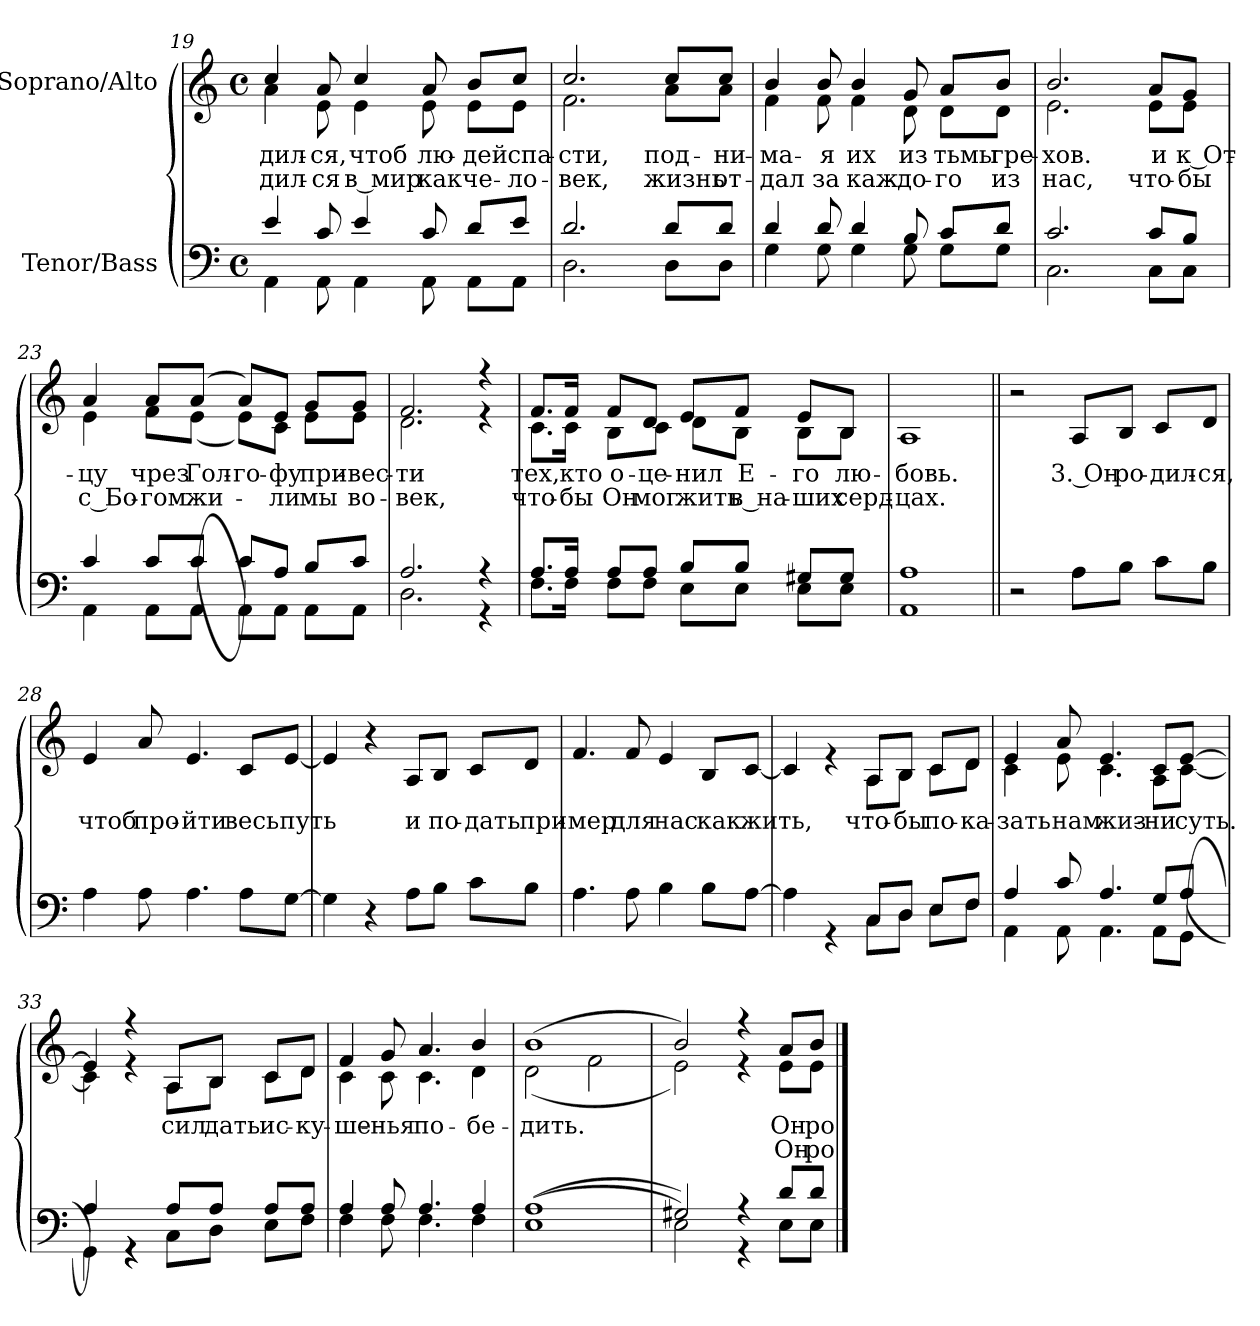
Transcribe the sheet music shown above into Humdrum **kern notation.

**kern	**kern	**text	**text
*part2	*part1	*part1	*part1
*staff2	*staff1	*staff1	*staff1
*I"Tenor/Bass	*I"Soprano/Alto	*	*
!!LO:PB:g=z
*clefF4	*clefG2	*	*
*k[]	*k[]	*	*
*M4/4	*M4/4	*	*
*met(c)	*met(c)	*	*
=19	=19	=19	=19
*^	*	*	*
!	!	!	!LO:LY:b	!LO:LY:b
*	*	*^	*	*
4AA\	4e/	4cc/	4a\	-дил-	-дил-
!	!	!	!	!LO:LY:b	!LO:LY:b
8AA\	8c/	8a/	8e\	-ся,	-ся
!	!	!	!	!LO:LY:b	!LO:LY:b
4AA\	4e/	4cc/	4e\	чтоб	в мир
!	!	!	!	!LO:LY:b	!LO:LY:b
8AA\	8c/	8a/	8e\	лю-	как
!	!	!	!	!LO:LY:b	!LO:LY:b
8AA\L	8d/L	8b/L	8e\L	-дей	че-
!	!	!	!	!LO:LY:b	!LO:LY:b
8AA\J	8e/J	8cc/J	8e\J	спа-	-ло-
=20	=20	=20	=20	=20	=20
!	!	!	!	!LO:LY:b	!LO:LY:b
2.D\	2.d/	2.cc/	2.f\	-сти,	-век,
!	!	!	!	!LO:LY:b	!LO:LY:b
8D\L	8d/L	8cc/L	8a\L	под-	жизнь
!	!	!	!	!LO:LY:b	!LO:LY:b
8D\J	8d/J	8cc/J	8a\J	-ни-	от-
=21	=21	=21	=21	=21	=21
!	!	!	!	!LO:LY:b	!LO:LY:b
4G\	4d/	4b/	4f\	-ма-	-дал
!	!	!	!	!LO:LY:b	!LO:LY:b
8G\	8d/	8b/	8f\	-я	за
!	!	!	!	!LO:LY:b	!LO:LY:b
4G\	4d/	4b/	4f\	их	каж-
!	!	!	!	!LO:LY:b	!LO:LY:b
8G\	8B/	8g/	8d\	из	-до-
!	!	!	!	!LO:LY:b	!LO:LY:b
8G\L	8c/L	8a/L	8d\L	тьмы	-го
!	!	!	!	!LO:LY:b	!LO:LY:b
8G\J	8d/J	8b/J	8d\J	гре-	из
=22	=22	=22	=22	=22	=22
!	!	!	!	!LO:LY:b	!LO:LY:b
2.C\	2.c/	2.b/	2.e\	-хов.	нас,
!	!	!	!	!LO:LY:b	!LO:LY:b
8C\L	8c/L	8a/L	8e\L	и	что-
!	!	!	!	!LO:LY:b	!LO:LY:b
8C\J	8B/J	8g/J	8e\J	к От-	-бы
!!LO:LB:g=z	!!
=23	=23	=23	=23	=23	=23
!	!	!	!	!LO:LY:b	!LO:LY:b
4AA\	4c/	4a/	4e\	-цу	с Бо-
!	!	!	!	!LO:LY:b	!LO:LY:b
8AA\L	8c/L	8a/L	8f\L	чрез	-гом
!	!	!	!	!LO:LY:b	!LO:LY:b
(<8AA\J	(>8c/J	(>8a/J	(<8e\J	Гол-	жи-
!	!	!	!	!LO:LY:b	!
8AA\L)	8c/L)	8a/L)	8e\L)	-го-	.
!	!	!	!	!LO:LY:b	!LO:LY:b
8AA\J	8A/J	8e/J	8c\J	-фу	-ли
!	!	!	!	!LO:LY:b	!LO:LY:b
8AA\L	8B/L	8g/L	8e\L	при-	мы
!	!	!	!	!LO:LY:b	!LO:LY:b
8AA\J	8c/J	8g/J	8e\J	-вес-	во-
=24	=24	=24	=24	=24	=24
!	!	!	!	!LO:LY:b	!LO:LY:b
2.D\	2.A/	2.f/	2.d\	-ти	-век,
4r	4r	4re	4rff	.	.
=25	=25	=25	=25	=25	=25
!	!	!	!	!LO:LY:b	!LO:LY:b
8.F\L	8.A/L	8.f/L	8.c\L	тех,	что-
!	!	!	!	!LO:LY:b	!LO:LY:b
16F\Jk	16A/Jk	16f/Jk	16c\Jk	кто	-бы
!	!	!	!	!LO:LY:b	!LO:LY:b
8F\L	8A/L	8f/L	8B\L	о-	Он
!	!	!	!	!LO:LY:b	!LO:LY:b
8F\J	8A/J	8d/J	8c\J	-це-	мог
!	!	!	!	!LO:LY:b	!LO:LY:b
8E\L	8B/L	8e/L	8d\L	-нил	жить
!	!	!	!	!LO:LY:b	!LO:LY:b
8E\J	8B/J	8f/J	8B\J	Е-	в на-
!	!	!	!	!LO:LY:b	!LO:LY:b
8E\L	8G#X/L	8e/L	8B\L	-го	-ших
!	!	!	!	!LO:LY:b	!LO:LY:b
8E\J	8G#/J	8B/J	8B\J	лю-	серд-
=26	=26	=26	=26	=26	=26
!	!	!	!	!LO:LY:b	!LO:LY:b
*	*	*v	*v	*	*
1AA	1A	1A	-бовь.	-цах.
*v	*v	*	*	*
=27||	=27||	=27||	=27||
2r	2r	.	.
!	!	!LO:LY:b	!
8A\L	8A/L	3. Он	.
!	!	!LO:LY:b	!
8B\J	8B/J	ро-	.
!	!	!LO:LY:b	!
8c\L	8c/L	-дил-	.
!	!	!LO:LY:b	!
8B\J	8d/J	-ся,	.
!!LO:LB:g=z
=28	=28	=28	=28
!	!	!LO:LY:b	!
4A\	4e/	чтоб	.
!	!	!LO:LY:b	!
8A\	8a/	про-	.
!	!	!LO:LY:b	!
4.A\	4.e/	-йти	.
!	!	!LO:LY:b	!
8A\L	8c/L	весь	.
!	!	!LO:LY:b	!
[8G\J	[8e/J	путь	.
=29	=29	=29	=29
4G\]	4e/]	.	.
4r	4r	.	.
!	!	!LO:LY:b	!
8A\L	8A/L	и	.
!	!	!LO:LY:b	!
8B\J	8B/J	по-	.
!	!	!LO:LY:b	!
8c\L	8c/L	-дать	.
!	!	!LO:LY:b	!
8B\J	8d/J	при-	.
=30	=30	=30	=30
!	!	!LO:LY:b	!
4.A\	4.f/	-мер	.
!	!	!LO:LY:b	!
8A\	8f/	для	.
!	!	!LO:LY:b	!
4B\	4e/	нас	.
!	!	!LO:LY:b	!
8B\L	8B/L	как	.
!	!	!LO:LY:b	!
[8A\J	[8c/J	жить,	.
=31	=31	=31	=31
*^	*^	*	*
4A\]	2ryy	4c/]	2ryy	.	.
4rGG	.	4re	.	.	.
!	!	!	!	!LO:LY:b	!
8C\L	8C/L	8A/L	8A\L	что-	.
!	!	!	!	!LO:LY:b	!
8D\J	8D/J	8B/J	8B\J	-бы	.
!	!	!	!	!LO:LY:b	!
8E\L	8E/L	8c/L	8c\L	по-	.
!	!	!	!	!LO:LY:b	!
8F\J	8F/J	8d/J	8d\J	-ка-	.
=32	=32	=32	=32	=32	=32
!	!	!	!	!LO:LY:b	!
4AA\	4A/	4e/	4c\	-зать	.
!	!	!	!	!LO:LY:b	!
8AA\	8c/	8a/	8e\	нам	.
!	!	!	!	!LO:LY:b	!
4.AA\	4.A/	4.e/	4.c\	жиз-	.
!	!	!	!	!LO:LY:b	!
8AA\L	8G/L	8c/L	8A\L	-ни	.
!	!	!	!	!LO:LY:b	!
(<8GG\J	(>8A/J	[8e/J	[8c\J	суть.	.
!!LO:LB:g=z	!!
=33	=33	=33	=33	=33	=33
4GG\)	4A/)	4e/]	4c\]	.	.
4rGG	4rGG	4re	4rff	.	.
!	!	!	!	!LO:LY:b	!
8C\L	8A/L	8A/L	8A\L	сил	.
!	!	!	!	!LO:LY:b	!
8D\J	8A/J	8B/J	8B\J	дать	.
!	!	!	!	!LO:LY:b	!
8E\L	8A/L	8c/L	8c\L	ис-	.
!	!	!	!	!LO:LY:b	!
8F\J	8A/J	8d/J	8d\J	-ку-	.
=34	=34	=34	=34	=34	=34
!	!	!	!	!LO:LY:b	!
4F\	4A/	4f/	4c\	-ше-	.
!	!	!	!	!LO:LY:b	!
8F\	8A/	8g/	8c\	-нья	.
!	!	!	!	!LO:LY:b	!
4.F\	4.A/	4.a/	4.c\	по-	.
!	!	!	!	!LO:LY:b	!
4F\	4A/	4b/	4d\	-бе-	.
=35	=35	=35	=35	=35	=35
!	!	!	!	!LO:LY:b	!
(<1E	(>1A	(>1b	(<2d\	-дить.	.
.	.	.	2f\	.	.
=36	=36	=36	=36	=36	=36
2E\)	2G#X/)	2b/)	2e\)	.	.
4r	4r	4re	4rff	.	.
!	!	!	!	!LO:LY:b	!LO:LY:b
8E\L	8d/L	8a/L	8e\L	Он	Он
!	!	!	!	!LO:LY:b	!LO:LY:b
8E\J	8d/J	8b/J	8e\J	ро-	ро-
*v	*v	*	*	*	*
*	*v	*v	*	*
==	==	==	==
*-	*-	*-	*-
